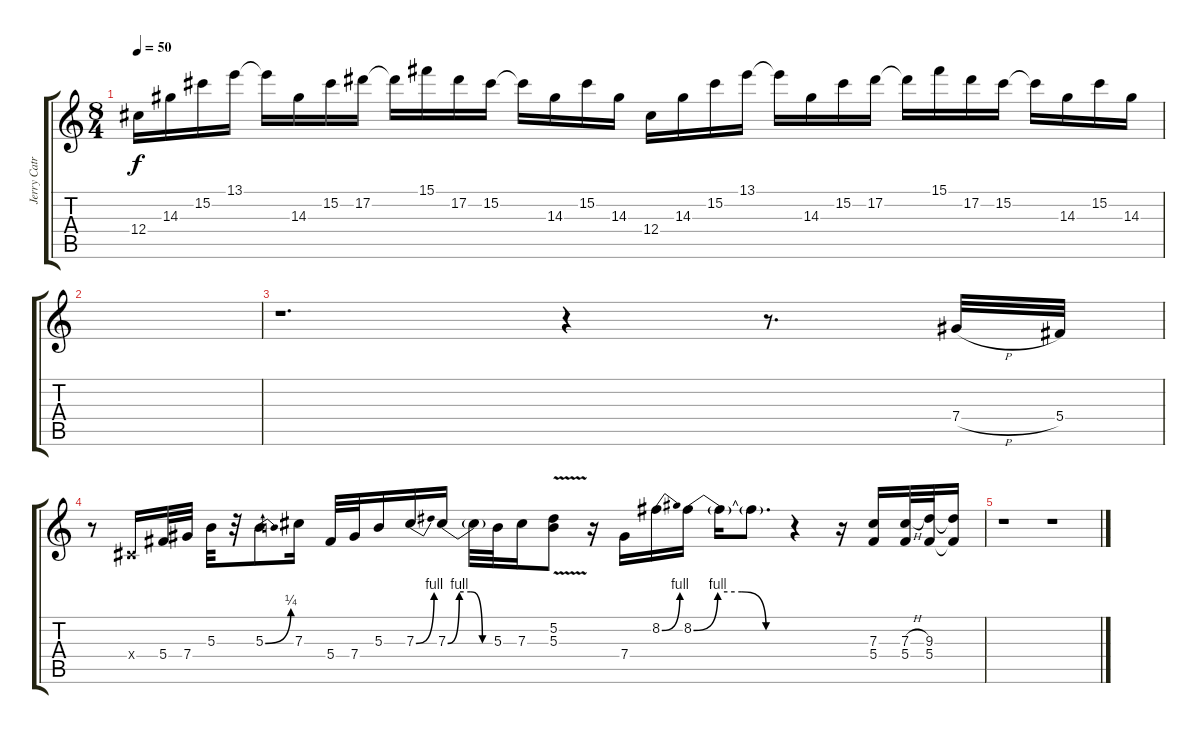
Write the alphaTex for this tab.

\track ("Jerry Catrell Ov. 2" "Jerry Catr") {instrument overdrivenguitar}
\staff {score tabs}
\tuning (Eb4 Bb3 Gb3 Db3 Ab2 Eb2) {hide}
\ts (8 4)
\tempo 50
\clef g2
\ks c
12.4.16{dy f instrument acousticguitarsteel} 14.3.16 15.2.16 13.1.16 13.1{t}.16 14.3.16 15.2.16 17.2.16 17.2{t}.16 15.1.16 17.2.16 15.2.16 15.2{t}.16 14.3.16 15.2.16 14.3.16 12.4.16{instrument acousticguitarsteel} 14.3.16 15.2.16 13.1.16 13.1{t}.16 14.3.16 15.2.16 17.2.16 17.2{t}.16 15.1.16 17.2.16 15.2.16 15.2{t}.16 14.3.16 15.2.16 14.3.16 |
|
r.1{d} r.4 r.8{d instrument overdrivenguitar} 7.4{h}.32{volume 10} 5.4.32 |
r.8{volume 10} 0.4{x}.16 5.4.32 7.4.32 5.3.32 r.32 5.3{be (bend 0 0 60 1)}.8 7.3.16 5.4.32 7.4.32 5.3.16 7.3{be (bend 0 0 60 4)}.16 7.3{be (custom 0 0 15 4 30 4 45 0 60 0)}.16 7.3{t}.32 5.3.32 7.3.16 (5.2{v} 5.3{v}).8 r.16 7.4.16 8.2{be (bend 0 0 60 4)}.16 8.2{be (custom 0 0 15 4 30 4 45 0 60 0)}.16 8.2{t}.16 8.2{t}.8{d} r.4 r.16 (7.3 5.4).16 (7.3{h} 5.4).32 (9.3 5.4).32 (9.3{t} 5.4{t}).16 |
r.1 r.1
